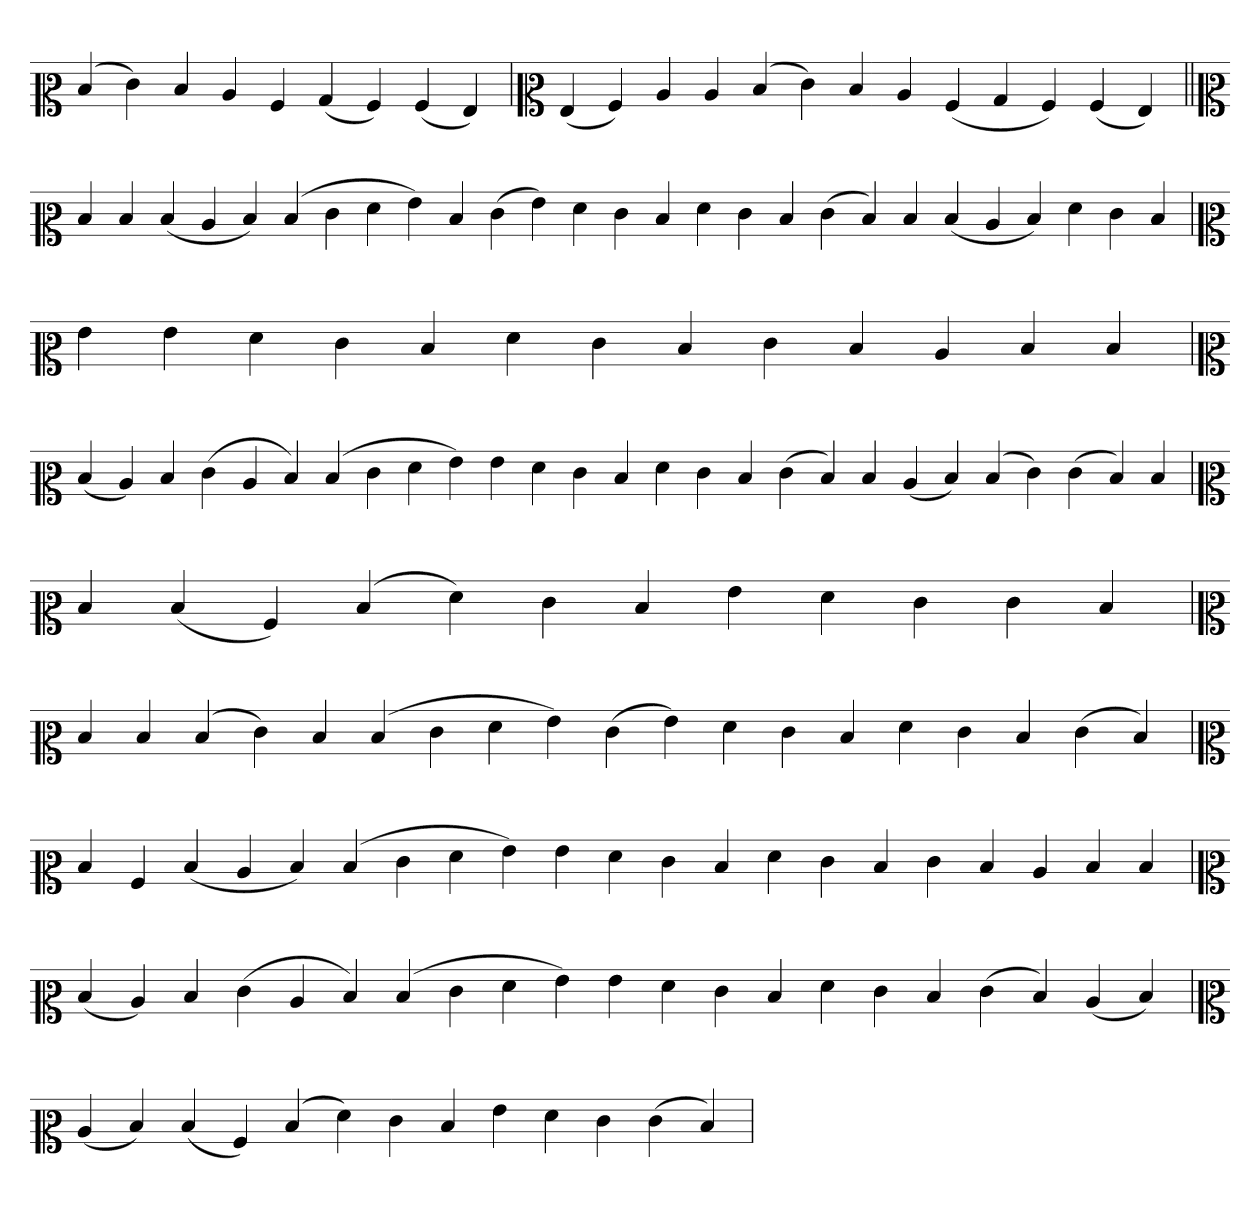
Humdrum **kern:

**kern
*part1
*staff1
*clefC2
=
(4d
4e)
4d
4c
4A
(4B
4A)
(4A
4G)
=`
*clefC2
(4G
4A)
4c
4c
(4d
4e)
4d
4c
(4A
4B
4A)
(4A
4G)
=||
*clefC2
4d
4d
(4d
4c
4d)
(4d
4e
4f
4g)
4d
(4e
4g)
4f
4e
4d
4f
4e
4d
(4e
4d)
4d
(4d
4c
4d)
4f
4e
4d
=`
*clefC2
4g
4g
4f
4e
4d
4f
4e
4d
4e
4d
4c
4d
4d
='
*clefC2
(4d
4c)
4d
(4e
4c
4d)
(4d
4e
4f
4g)
4g
4f
4e
4d
4f
4e
4d
(4e
4d)
4d
(4c
4d)
(4d
4e)
(4e
4d)
4d
=
*clefC2
4d
(4d
4A)
(4d
4f)
4e
4d
4g
4f
4e
4e
4d
=`
*clefC2
4d
4d
(4d
4e)
4d
(4d
4e
4f
4g)
(4e
4g)
4f
4e
4d
4f
4e
4d
(4e
4d)
=`
*clefC2
4d
4A
(4d
4c
4d)
(4d
4e
4f
4g)
4g
4f
4e
4d
4f
4e
4d
4e
4d
4c
4d
4d
=
*clefC2
(4d
4c)
4d
(4e
4c
4d)
(4d
4e
4f
4g)
4g
4f
4e
4d
4f
4e
4d
(4e
4d)
(4c
4d)
=`
*clefC2
(4c
4d)
(4d
4A)
(4d
4f)
4e
4d
4g
4f
4e
(4e
4d)
='
*-
